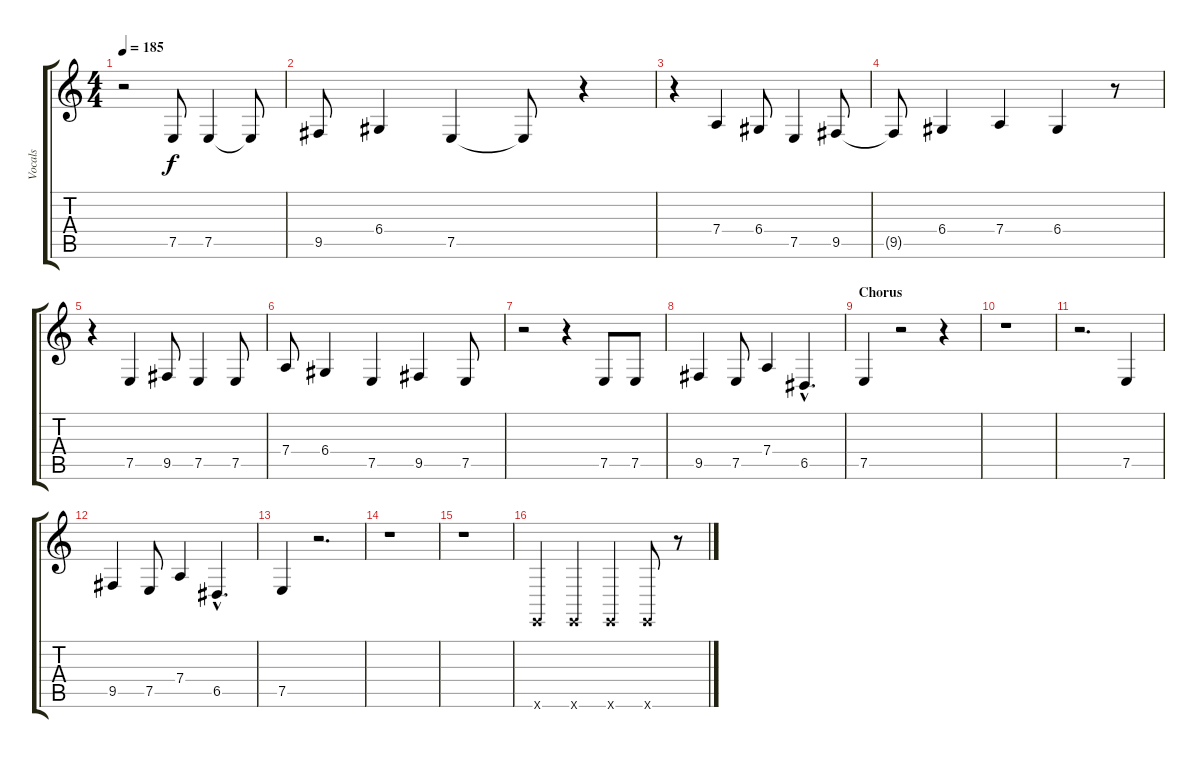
\track ("Vocals" "Vocals") {instrument bassoon}
\staff {score tabs}
\tuning (E4 B3 G3 D3 A2 E2) {hide}
\ts (4 4)
\tempo 185
\clef g2
\ks c
r.2{dy f} 7.5.8 7.5.4 7.5{t}.8 |
9.5.8 6.4.4 7.5.4 7.5{t}.8 r.4 |
r.4 7.4.4 6.4.8 7.5.4 9.5.8 |
9.5{t}.8 6.4.4 7.4.4 6.4.4 r.8 |
r.4 7.5.4 9.5.8 7.5.4 7.5.8 |
7.4.8 6.4.4 7.5.4 9.5.4 7.5.8 |
r.2 r.4 7.5.8 7.5.8 |
9.5.4 7.5.8 7.4.4 6.5{hac}.4{d} |
\section ("" "Chorus")
7.5.4{volume 15 instrument bassoon} r.2 r.4 |
r.1 |
r.2{d} 7.5.4{volume 13 instrument bassoon} |
9.5.4 7.5.8 7.4.4 6.5{hac}.4{d} |
7.5.4{volume 15 instrument bassoon} r.2{d} |
r.1 |
r.1 |
0.6{x}.4 0.6{x}.4 0.6{x}.4 0.6{x}.8 r.8
